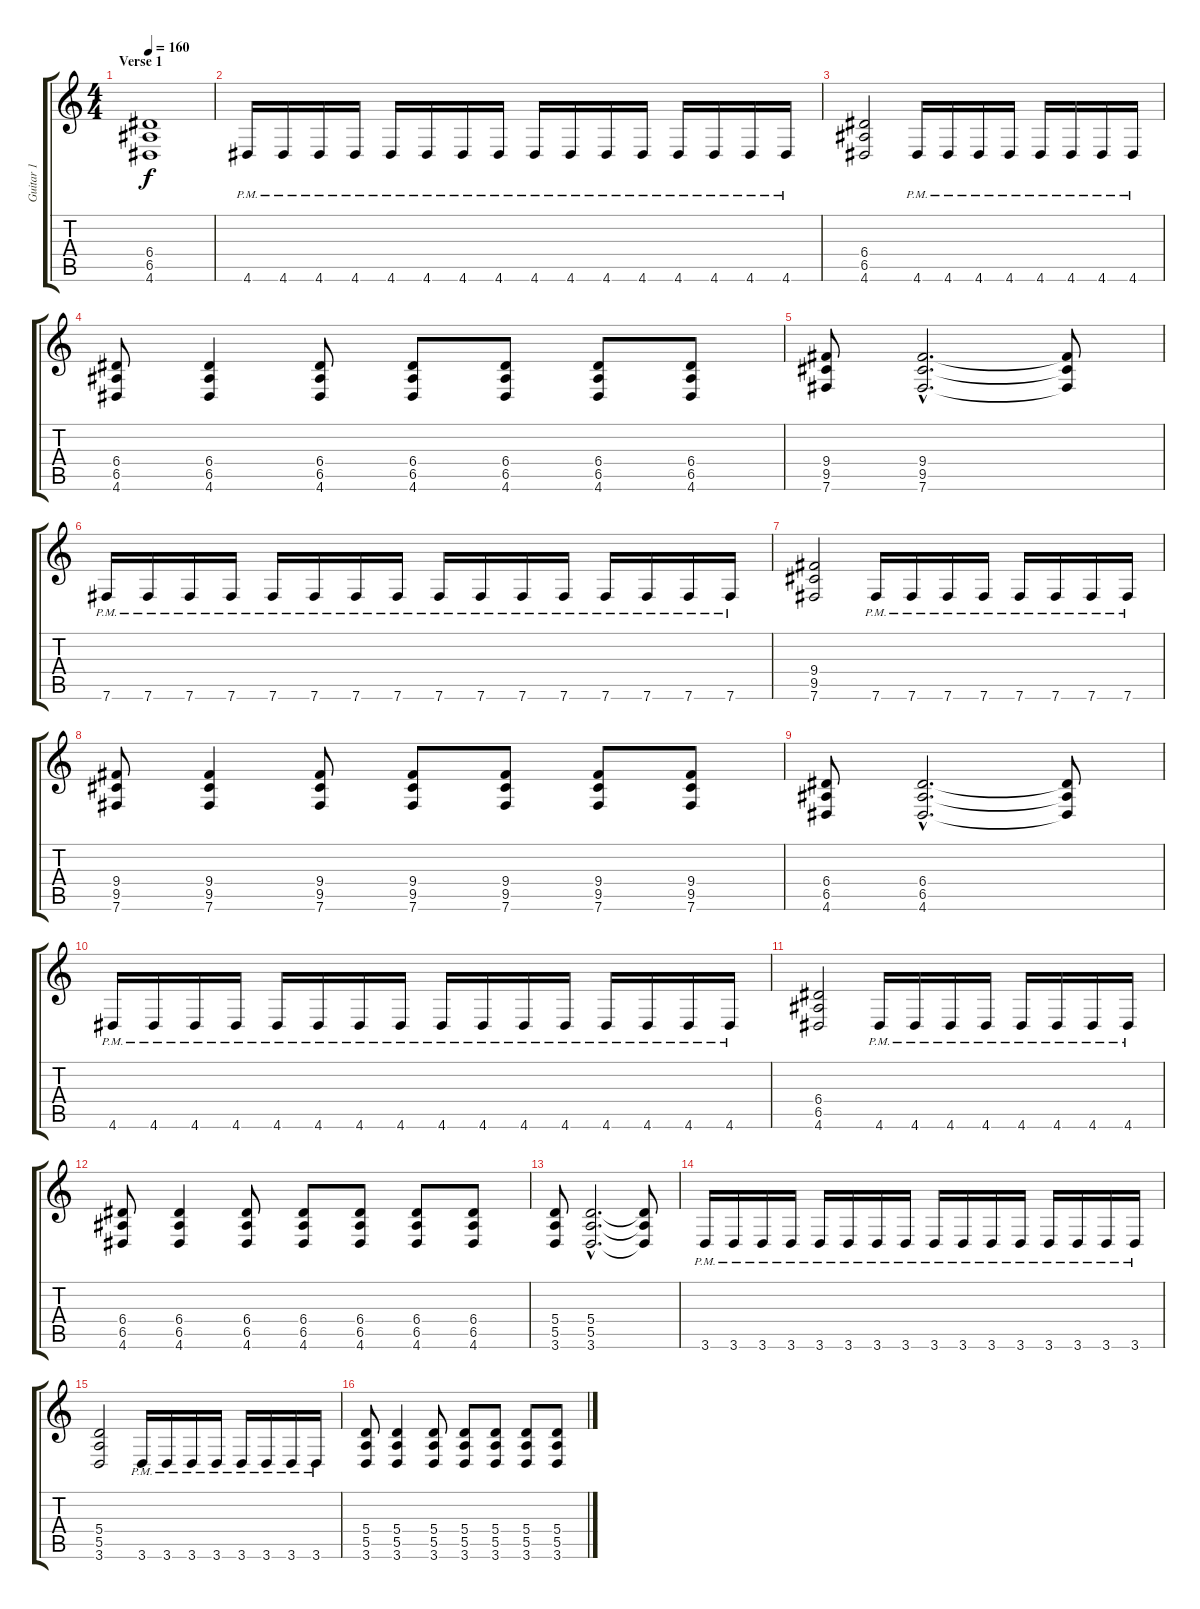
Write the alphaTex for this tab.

\track ("Guitar 1" "Guitar 1") {instrument distortionguitar}
\staff {score tabs}
\tuning (B3 Gb3 D3 A2 E2 B1) {hide}
\ts (4 4)
\section ("" "Verse 1")
\tempo 160
\clef g2
\ks c
(6.4 6.5 4.6).1{dy f} |
4.6{pm}.16 4.6{pm}.16 4.6{pm}.16 4.6{pm}.16 4.6{pm}.16 4.6{pm}.16 4.6{pm}.16 4.6{pm}.16 4.6{pm}.16 4.6{pm}.16 4.6{pm}.16 4.6{pm}.16 4.6{pm}.16 4.6{pm}.16 4.6{pm}.16 4.6{pm}.16 |
(6.4 6.5 4.6).2 4.6{pm}.16 4.6{pm}.16 4.6{pm}.16 4.6{pm}.16 4.6{pm}.16 4.6{pm}.16 4.6{pm}.16 4.6{pm}.16 |
(6.4 6.5 4.6).8 (6.4 6.5 4.6).4 (6.4 6.5 4.6).8 (6.4 6.5 4.6).8 (6.4 6.5 4.6).8 (6.4 6.5 4.6).8 (6.4 6.5 4.6).8 |
(9.4 9.5 7.6).8 (9.4{hac} 9.5{hac} 7.6{hac}).2{d} (9.4{t} 9.5{t} 7.6{t}).8 |
7.6{pm}.16 7.6{pm}.16 7.6{pm}.16 7.6{pm}.16 7.6{pm}.16 7.6{pm}.16 7.6{pm}.16 7.6{pm}.16 7.6{pm}.16 7.6{pm}.16 7.6{pm}.16 7.6{pm}.16 7.6{pm}.16 7.6{pm}.16 7.6{pm}.16 7.6{pm}.16 |
(9.4 9.5 7.6).2 7.6{pm}.16 7.6{pm}.16 7.6{pm}.16 7.6{pm}.16 7.6{pm}.16 7.6{pm}.16 7.6{pm}.16 7.6{pm}.16 |
(9.4 9.5 7.6).8 (9.4 9.5 7.6).4 (9.4 9.5 7.6).8 (9.4 9.5 7.6).8 (9.4 9.5 7.6).8 (9.4 9.5 7.6).8 (9.4 9.5 7.6).8 |
(6.4 6.5 4.6).8 (6.4{hac} 6.5{hac} 4.6{hac}).2{d} (6.4{t} 6.5{t} 4.6{t}).8 |
4.6{pm}.16 4.6{pm}.16 4.6{pm}.16 4.6{pm}.16 4.6{pm}.16 4.6{pm}.16 4.6{pm}.16 4.6{pm}.16 4.6{pm}.16 4.6{pm}.16 4.6{pm}.16 4.6{pm}.16 4.6{pm}.16 4.6{pm}.16 4.6{pm}.16 4.6{pm}.16 |
(6.4 6.5 4.6).2 4.6{pm}.16 4.6{pm}.16 4.6{pm}.16 4.6{pm}.16 4.6{pm}.16 4.6{pm}.16 4.6{pm}.16 4.6{pm}.16 |
(6.4 6.5 4.6).8 (6.4 6.5 4.6).4 (6.4 6.5 4.6).8 (6.4 6.5 4.6).8 (6.4 6.5 4.6).8 (6.4 6.5 4.6).8 (6.4 6.5 4.6).8 |
(5.4 5.5 3.6).8 (5.4{hac} 5.5{hac} 3.6{hac}).2{d} (5.4{t} 5.5{t} 3.6{t}).8 |
3.6{pm}.16 3.6{pm}.16 3.6{pm}.16 3.6{pm}.16 3.6{pm}.16 3.6{pm}.16 3.6{pm}.16 3.6{pm}.16 3.6{pm}.16 3.6{pm}.16 3.6{pm}.16 3.6{pm}.16 3.6{pm}.16 3.6{pm}.16 3.6{pm}.16 3.6{pm}.16 |
(5.4 5.5 3.6).2 3.6{pm}.16 3.6{pm}.16 3.6{pm}.16 3.6{pm}.16 3.6{pm}.16 3.6{pm}.16 3.6{pm}.16 3.6{pm}.16 |
(5.4 5.5 3.6).8 (5.4 5.5 3.6).4 (5.4 5.5 3.6).8 (5.4 5.5 3.6).8 (5.4 5.5 3.6).8 (5.4 5.5 3.6).8 (5.4 5.5 3.6).8
